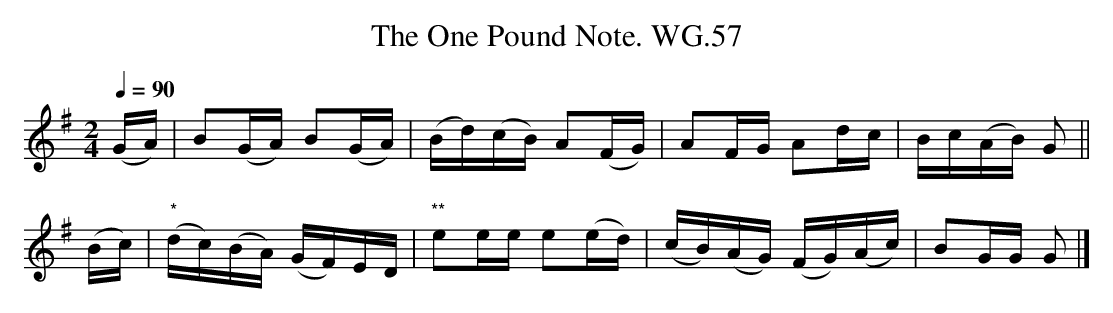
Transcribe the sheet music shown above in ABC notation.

X:1
T:One Pound Note. WG.57, The
M:2/4
L:1/8
Q:1/4=90
K:G
(G/A/)|B(G/A/) B(G/A/)|(B/d/)(c/B/) A(F/G/)|\
AF/G/ Ad/c/|B/c/(A/B/) G||
(B/c/)|"*"(d/c/)(B/A/) (G/F/)E/D/|"**" ee/e/ e(e/d/)|\
(c/B/)(A/G/) (F/G/)(A/c/)|BG/G/ G|]
